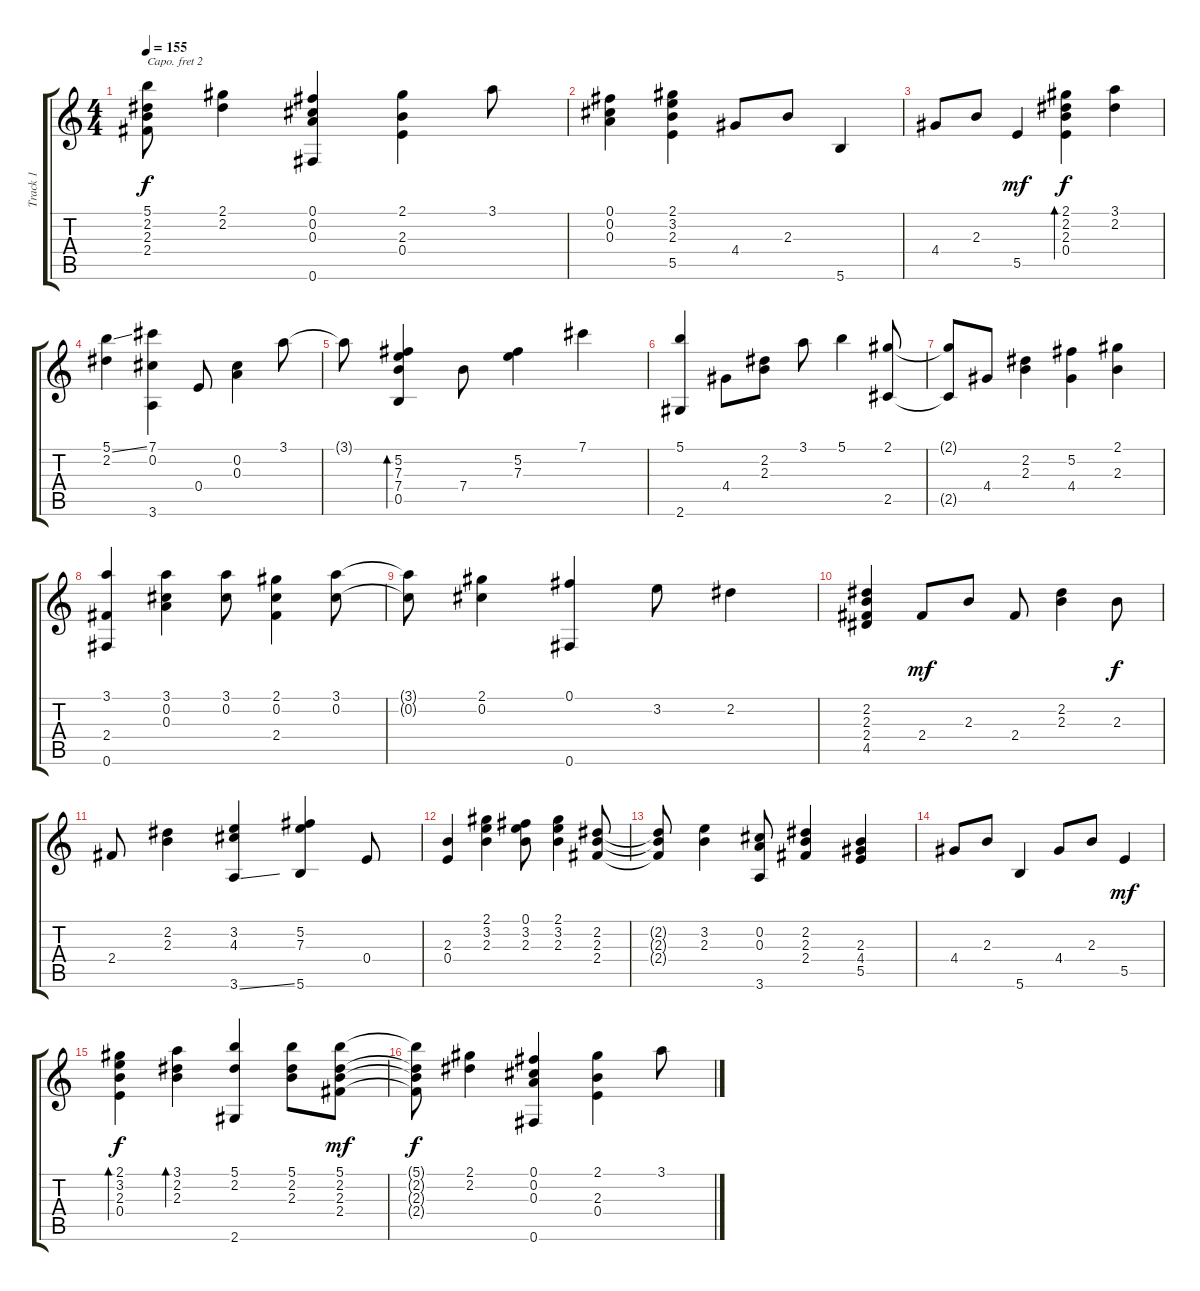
\track ("Track 1" "Track 1") {instrument acousticguitarsteel}
\staff {score tabs}
\capo 2
\tuning (E4 B3 G3 D3 A2 E2) {hide}
\ts (4 4)
\tempo 155
\clef g2
\ks c
(5.1{t} 2.2{t} 2.3{t} 2.4{t}).8{dy f} (2.1 2.2).4 (0.1 0.2 0.3 0.6).4 (2.1 2.3 0.4).4 3.1.8 |
(0.1 0.2 0.3).4 (2.1 3.2 2.3 5.5).4 4.4.8 2.3.8 5.6.4 |
4.4.8 2.3.8 5.5.4{dy mf} (2.1 2.2 2.3 0.4).4{bd 240 dy f} (3.1 2.2).4 |
(5.1{ss} 2.2).4 (7.1 0.2 3.6).4 0.4.8 (0.2 0.3).4 3.1.8 |
3.1{t}.8 (5.2 7.3 7.4 0.5).4{bd 120} 7.4.8 (5.2 7.3).4 7.1.4 |
(5.1 2.6).4 4.4.8 (2.2 2.3).8 3.1.8 5.1.4 (2.1 2.5).8 |
(2.1{t} 2.5{t}).8 4.4.8 (2.2 2.3).4 (5.2 4.4).4 (2.1 2.3).4 |
(3.1 2.4 0.6).4 (3.1 0.2 0.3).4 (3.1 0.2).8 (2.1 0.2 2.4).4 (3.1 0.2).8 |
(3.1{t} 0.2{t}).8 (2.1 0.2).4 (0.1 0.6).4 3.2.8 2.2.4 |
(2.2 2.3 2.4 4.5).4 2.4.8{dy mf} 2.3.8 2.4.8 (2.2 2.3).4 2.3.8{dy f} |
2.4.8 (2.2 2.3).4 (3.2 4.3 3.6{ss}).4 (5.2 7.3 5.6).4 0.4.8 |
(2.3 0.4).4 (2.1 3.2 2.3).4 (0.1 3.2 2.3).8 (2.1 3.2 2.3).4 (2.2 2.3 2.4).8 |
(2.2{t} 2.3{t} 2.4{t}).8 (3.2 2.3).4 (0.2 0.3 3.6).8 (2.2 2.3 2.4).4 (2.3 4.4 5.5).4 |
4.4.8 2.3.8 5.6.4 4.4.8 2.3.8 5.5.4{dy mf} |
(2.1 3.2 2.3 0.4).4{bd 240 dy f} (3.1 2.2 2.3).4{bd 30} (5.1 2.2 2.6).4 (5.1 2.2 2.3).8 (5.1 2.2 2.3 2.4).8{dy mf} |
(5.1{t} 2.2{t} 2.3{t} 2.4{t}).8{dy f} (2.1 2.2).4 (0.1 0.2 0.3 0.6).4 (2.1 2.3 0.4).4 3.1.8
